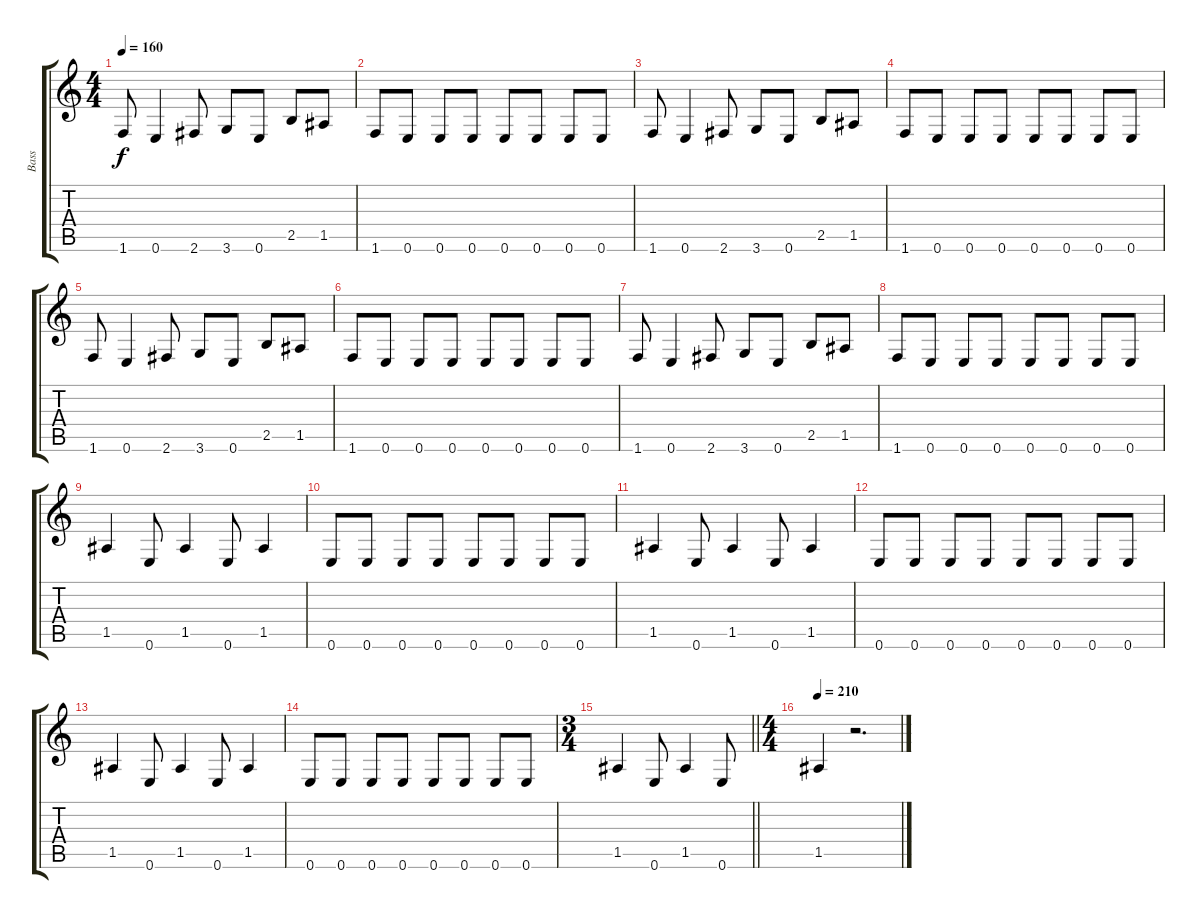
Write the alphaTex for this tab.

\track ("Bass" "Bass") {instrument electricbasspick}
\staff {score tabs}
\tuning (E4 B3 G3 D3 A2 E2) {hide}
\ts (4 4)
\tempo 160
\clef g2
\ks c
1.6.8{dy f} 0.6.4 2.6.8 3.6.8 0.6.8 2.5.8 1.5.8 |
1.6.8 0.6.8 0.6.8 0.6.8 0.6.8 0.6.8 0.6.8 0.6.8 |
1.6.8 0.6.4 2.6.8 3.6.8 0.6.8 2.5.8 1.5.8 |
1.6.8 0.6.8 0.6.8 0.6.8 0.6.8 0.6.8 0.6.8 0.6.8 |
1.6.8 0.6.4 2.6.8 3.6.8 0.6.8 2.5.8 1.5.8 |
1.6.8 0.6.8 0.6.8 0.6.8 0.6.8 0.6.8 0.6.8 0.6.8 |
1.6.8 0.6.4 2.6.8 3.6.8 0.6.8 2.5.8 1.5.8 |
1.6.8 0.6.8 0.6.8 0.6.8 0.6.8 0.6.8 0.6.8 0.6.8 |
1.5.4 0.6.8 1.5.4 0.6.8 1.5.4 |
0.6.8 0.6.8 0.6.8 0.6.8 0.6.8 0.6.8 0.6.8 0.6.8 |
1.5.4 0.6.8 1.5.4 0.6.8 1.5.4 |
0.6.8 0.6.8 0.6.8 0.6.8 0.6.8 0.6.8 0.6.8 0.6.8 |
1.5.4 0.6.8 1.5.4 0.6.8 1.5.4 |
0.6.8 0.6.8 0.6.8 0.6.8 0.6.8 0.6.8 0.6.8 0.6.8 |
\ts (3 4)
\barLineRight lightlight
1.5.4 0.6.8 1.5.4 0.6.8 |
\ts (4 4)
\tempo 210
1.5.4 r.2{d}
